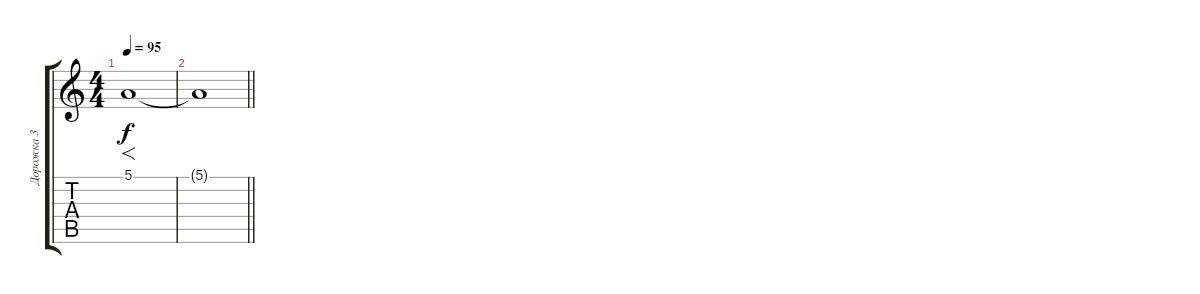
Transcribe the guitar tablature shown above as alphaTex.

\track ("Дорожка 3" "Дорожка 3") {instrument fx6goblins}
\staff {score tabs}
\tuning (E4 B3 G3 D3 A2 E2) {hide}
\ts (4 4)
\tempo 95
\clef g2
\ks c
5.1.1{f dy f} |
\barLineRight lightlight
5.1{t}.1
